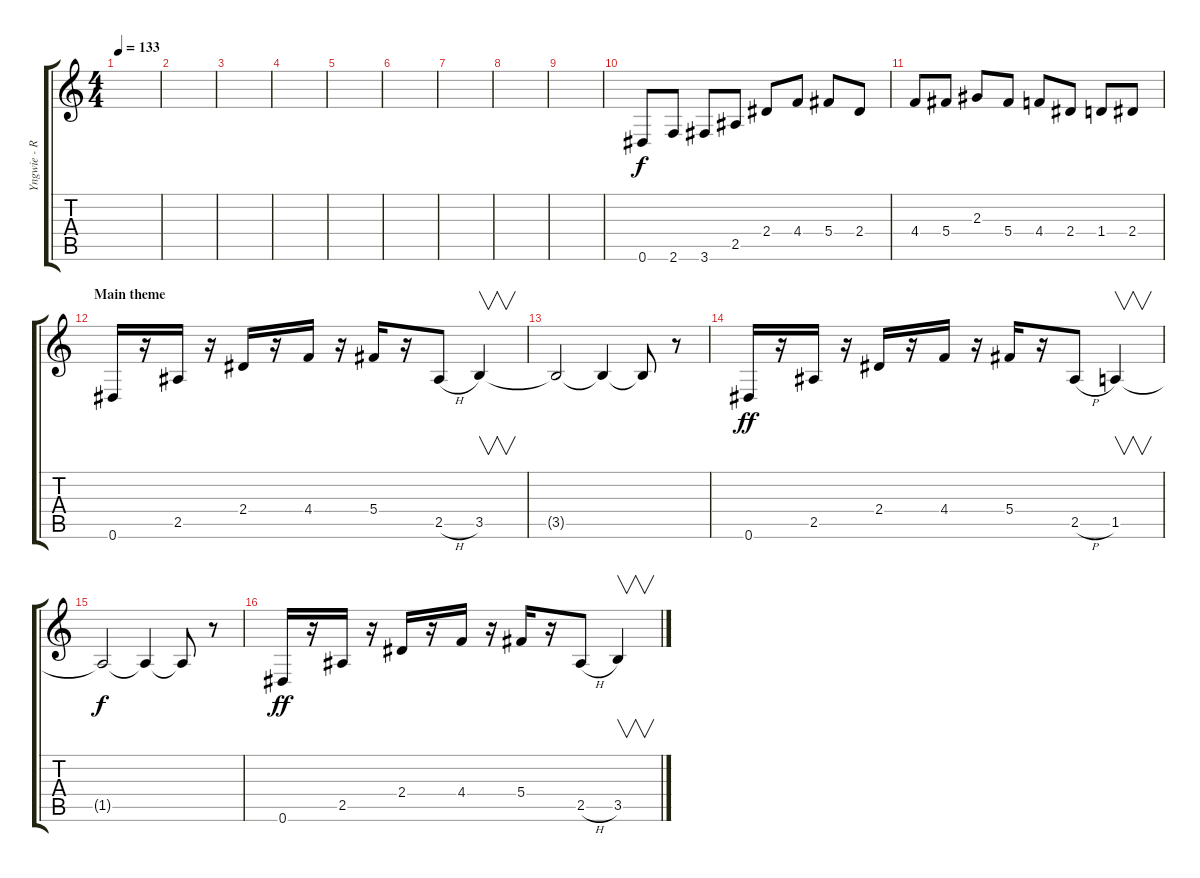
\track ("Yngwie - Rythm" "Yngwie - R") {instrument overdrivenguitar}
\staff {score tabs}
\tuning (Eb4 Bb3 Gb3 Db3 Ab2 Eb2) {hide}
\ts (4 4)
\tempo 133
\clef g2
\ks c
|
|
|
|
|
|
|
|
|
0.6.8 2.6.8 3.6.8 2.5.8 2.4.8 4.4.8 5.4.8 2.4.8 |
4.4.8 5.4.8 2.3.8 5.4.8 4.4.8 2.4.8 1.4.8 2.4.8 |
\section ("" "Main theme")
0.6.16 r.16 2.5.16 r.16 2.4.16 r.16 4.4.16 r.16 5.4.16 r.16 2.5{h}.8 3.5.4{v} |
3.5{t}.2{dy f} 3.5{t}.4 3.5{t}.8 r.8 |
0.6.16{dy ff} r.16 2.5.16 r.16 2.4.16 r.16 4.4.16 r.16 5.4.16 r.16 2.5{h}.8 1.5.4{v} |
1.5{t}.2{dy f} 1.5{t}.4 1.5{t}.8 r.8 |
0.6.16{dy ff} r.16 2.5.16 r.16 2.4.16 r.16 4.4.16 r.16 5.4.16 r.16 2.5{h}.8 3.5.4{v}
